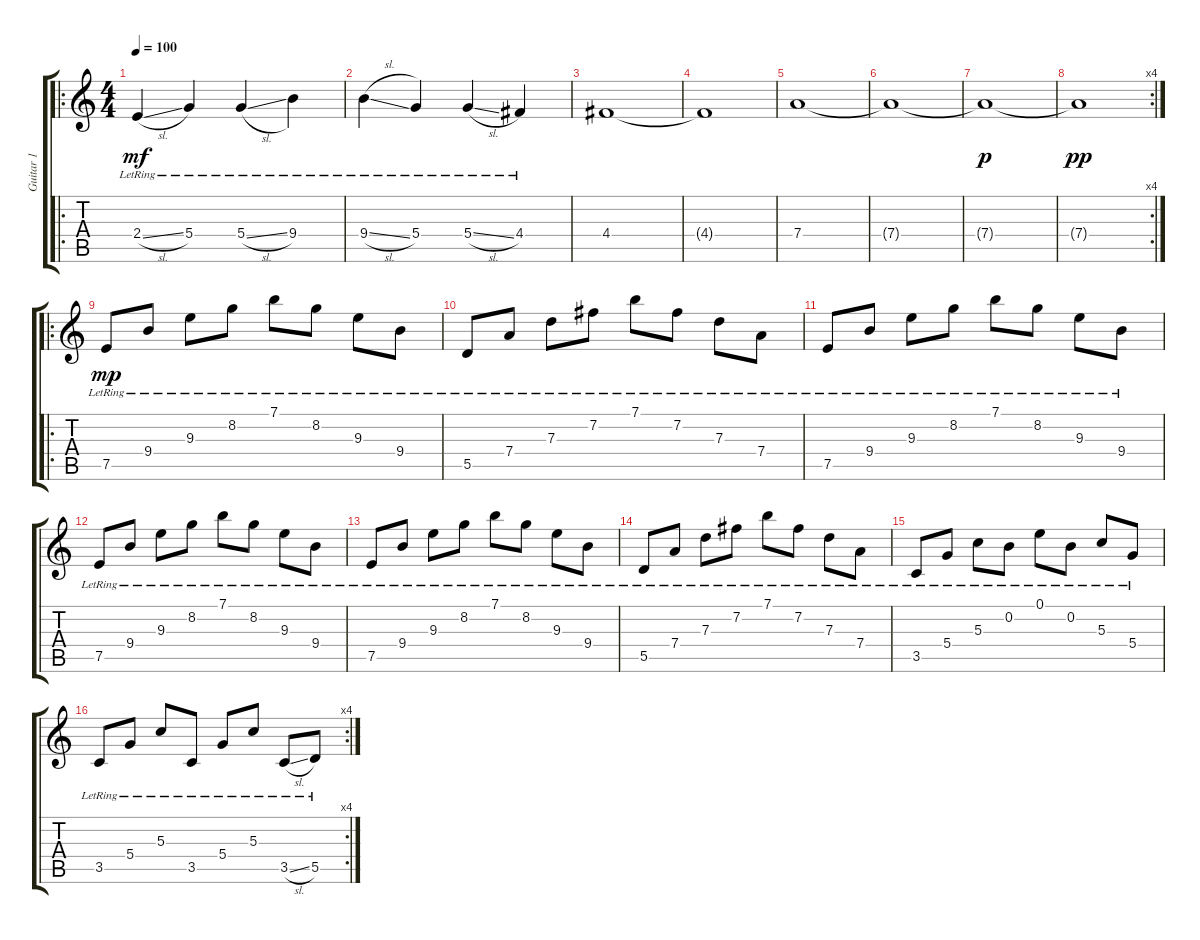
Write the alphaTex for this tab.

\track ("Guitar 1" "Guitar 1") {instrument distortionguitar}
\staff {score tabs}
\tuning (E4 B3 G3 D3 A2 E2) {hide}
\ro
\ts (4 4)
\section ("" "")
\tempo 100
\clef g2
\ks c
2.4{sl lr}.4{dy mf} 5.4{lr}.4 5.4{sl lr}.4 9.4{lr}.4 |
9.4{sl lr}.4 5.4{lr}.4 5.4{sl lr}.4 4.4{lr}.4 |
4.4.1 |
4.4{t}.1 |
7.4.1 |
7.4{t}.1 |
7.4{t}.1{dy p} |
\rc 4
7.4{t}.1{dy pp} |
\ro
\section ("" "")
7.5{lr}.8{dy mp} 9.4{lr}.8 9.3{lr}.8 8.2{lr}.8 7.1{lr}.8 8.2{lr}.8 9.3{lr}.8 9.4{lr}.8 |
5.5{lr}.8 7.4{lr}.8 7.3{lr}.8 7.2{lr}.8 7.1{lr}.8 7.2{lr}.8 7.3{lr}.8 7.4{lr}.8 |
7.5{lr}.8 9.4{lr}.8 9.3{lr}.8 8.2{lr}.8 7.1{lr}.8 8.2{lr}.8 9.3{lr}.8 9.4{lr}.8 |
7.5{lr}.8 9.4{lr}.8 9.3{lr}.8 8.2{lr}.8 7.1{lr}.8 8.2{lr}.8 9.3{lr}.8 9.4{lr}.8 |
7.5{lr}.8 9.4{lr}.8 9.3{lr}.8 8.2{lr}.8 7.1{lr}.8 8.2{lr}.8 9.3{lr}.8 9.4{lr}.8 |
5.5{lr}.8 7.4{lr}.8 7.3{lr}.8 7.2{lr}.8 7.1{lr}.8 7.2{lr}.8 7.3{lr}.8 7.4{lr}.8 |
3.5{lr}.8 5.4{lr}.8 5.3{lr}.8 0.2{lr}.8 0.1{lr}.8 0.2{lr}.8 5.3{lr}.8 5.4{lr}.8 |
\rc 4
3.5{lr}.8 5.4{lr}.8 5.3{lr}.8 3.5{lr}.8 5.4{lr}.8 5.3{lr}.8 3.5{sl lr}.8 5.5{lr}.8
